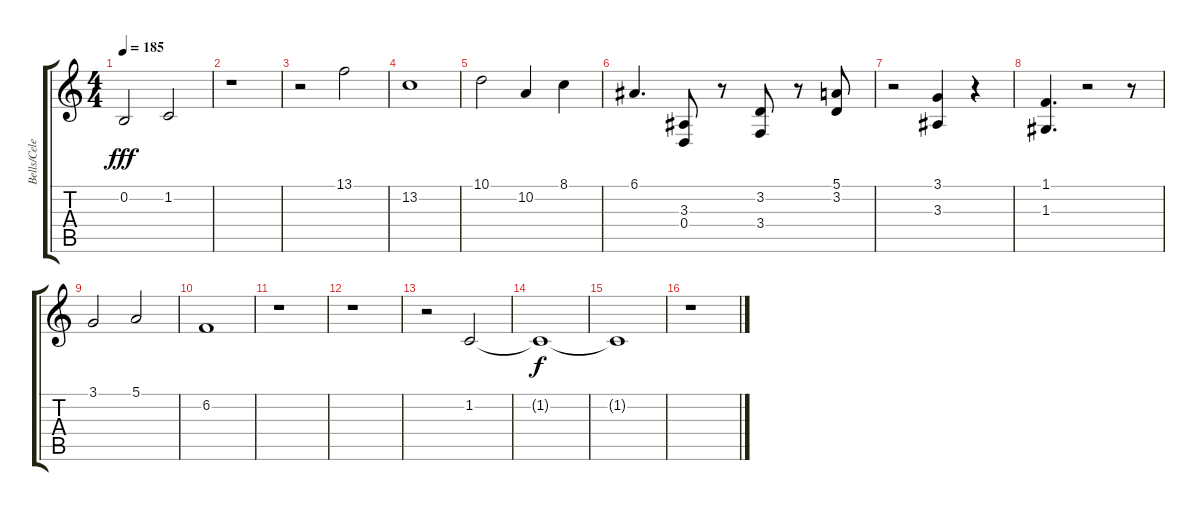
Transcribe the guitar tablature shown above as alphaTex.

\track ("Bells/Celeste (Synth I)" "Bells/Cele") {instrument celesta}
\staff {score tabs}
\tuning (E4 B3 G3 D3 A2 E2) {hide}
\ts (4 4)
\tempo 185
\clef g2
\ks c
0.2.2{dy fff} 1.2.2 |
r.1 |
r.2 13.1.2 |
13.2.1 |
10.1.2 10.2.4 8.1.4 |
6.1.4{d} (3.3 0.4).8 r.8 (3.2 3.4).8 r.8 (5.1 3.2).8 |
r.2 (3.1 3.3).4 r.4 |
(1.1 1.3).4{d} r.2 r.8 |
3.1.2 5.1.2 |
6.2.1 |
r.1 |
r.1 |
r.2 1.2.2 |
1.2{t}.1{dy f} |
1.2{t}.1 |
r.1
